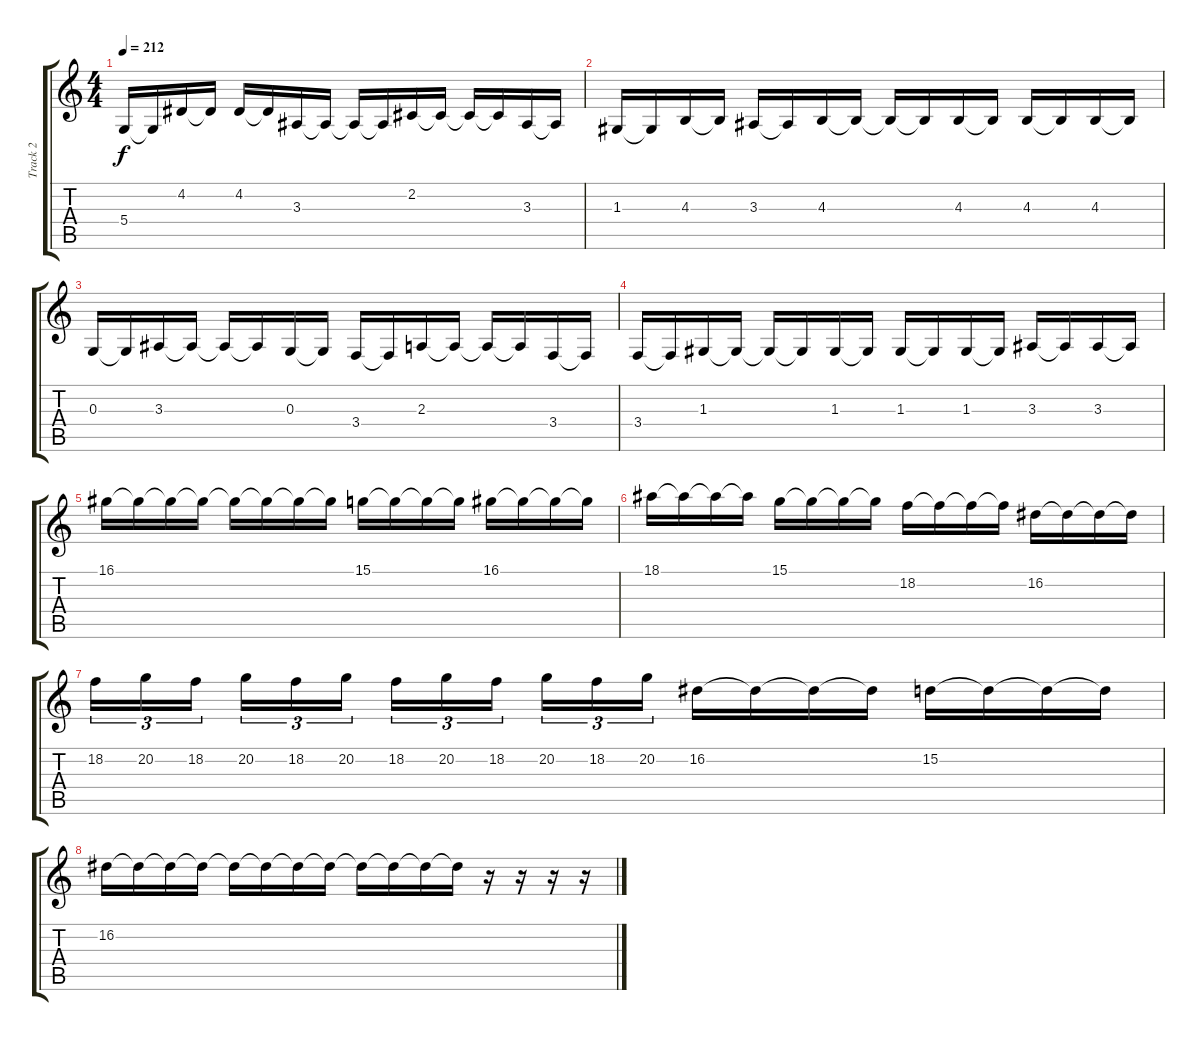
\track ("Track 2" "Track 2") {instrument lead5charang}
\staff {score tabs}
\tuning (E4 B3 G3 D3 A2 E2) {hide}
\ts (4 4)
\tempo 212
\clef g2
\ks c
5.4.16{dy f} 5.4{t}.16 4.2.16 4.2{t}.16 4.2.16 4.2{t}.16 3.3.16 3.3{t}.16 3.3{t}.16 3.3{t}.16 2.2.16 2.2{t}.16 2.2{t}.16 2.2{t}.16 3.3.16 3.3{t}.16 |
1.3.16 1.3{t}.16 4.3.16 4.3{t}.16 3.3.16 3.3{t}.16 4.3.16 4.3{t}.16 4.3{t}.16 4.3{t}.16 4.3.16 4.3{t}.16 4.3.16 4.3{t}.16 4.3.16 4.3{t}.16 |
0.3.16 0.3{t}.16 3.3.16 3.3{t}.16 3.3{t}.16 3.3{t}.16 0.3.16 0.3{t}.16 3.4.16 3.4{t}.16 2.3.16 2.3{t}.16 2.3{t}.16 2.3{t}.16 3.4.16 3.4{t}.16 |
3.4.16 3.4{t}.16 1.3.16 1.3{t}.16 1.3{t}.16 1.3{t}.16 1.3.16 1.3{t}.16 1.3.16 1.3{t}.16 1.3.16 1.3{t}.16 3.3.16 3.3{t}.16 3.3.16 3.3{t}.16 |
16.1.16 16.1{t}.16 16.1{t}.16 16.1{t}.16 16.1{t}.16 16.1{t}.16 16.1{t}.16 16.1{t}.16 15.1.16 15.1{t}.16 15.1{t}.16 15.1{t}.16 16.1.16 16.1{t}.16 16.1{t}.16 16.1{t}.16 |
18.1.16 18.1{t}.16 18.1{t}.16 18.1{t}.16 15.1.16 15.1{t}.16 15.1{t}.16 15.1{t}.16 18.2.16 18.2{t}.16 18.2{t}.16 18.2{t}.16 16.2.16 16.2{t}.16 16.2{t}.16 16.2{t}.16 |
18.2.16{tu (3 2)} 20.2.16{tu (3 2)} 18.2.16{tu (3 2) beam splitsecondary} 20.2.16{tu (3 2)} 18.2.16{tu (3 2)} 20.2.16{tu (3 2)} 18.2.16{tu (3 2)} 20.2.16{tu (3 2)} 18.2.16{tu (3 2) beam splitsecondary} 20.2.16{tu (3 2)} 18.2.16{tu (3 2)} 20.2.16{tu (3 2)} 16.2.16 16.2{t}.16 16.2{t}.16 16.2{t}.16 15.2.16 15.2{t}.16 15.2{t}.16 15.2{t}.16 |
16.2.16 16.2{t}.16 16.2{t}.16 16.2{t}.16 16.2{t}.16 16.2{t}.16 16.2{t}.16 16.2{t}.16 16.2{t}.16 16.2{t}.16 16.2{t}.16 16.2{t}.16 r.16 r.16 r.16 r.16
